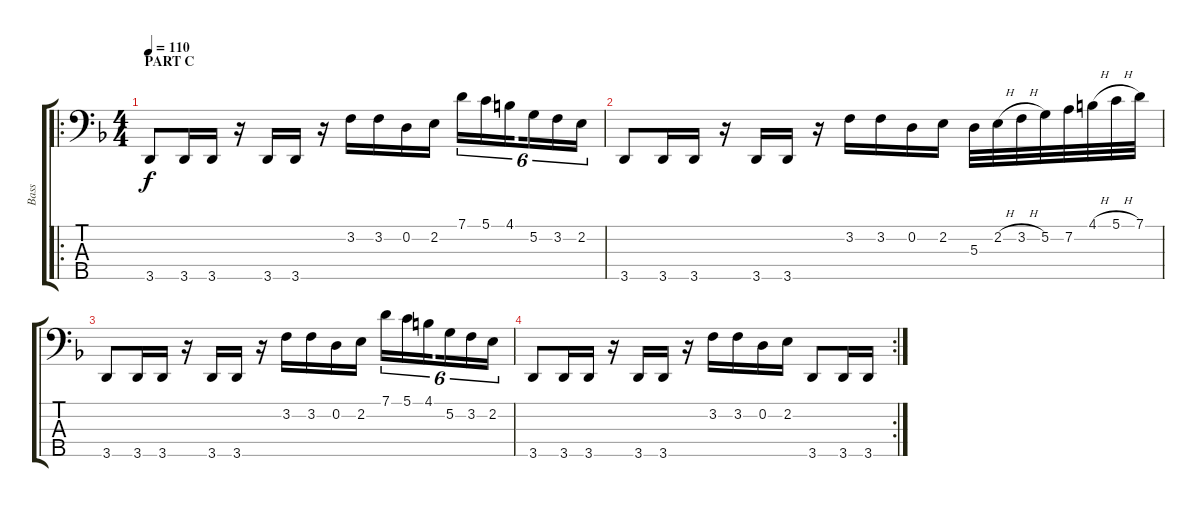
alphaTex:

\track ("Bass" "Bass") {instrument electricbasspick}
\staff {score tabs}
\tuning (G2 D2 A1 E1 B0) {hide}
\ro
\ts (4 4)
\section ("" "PART C")
\tempo 110
\clef f4
\ks f
3.5.8{dy f instrument electricbasspick} 3.5.16 3.5.16 r.16 3.5.16 3.5.16 r.16 3.2.16 3.2.16 0.2.16 2.2.16 7.1.16{tu (6 4)} 5.1.16{tu (6 4)} 4.1.16{tu (6 4) beam splitsecondary} 5.2.16{tu (6 4)} 3.2.16{tu (6 4)} 2.2.16{tu (6 4)} |
3.5.8 3.5.16 3.5.16 r.16 3.5.16 3.5.16 r.16 3.2.16 3.2.16 0.2.16 2.2.16 5.3.32 2.2{h}.32 3.2{h}.32 5.2.32 7.2.32 4.1{h}.32 5.1{h}.32 7.1.32 |
3.5.8 3.5.16 3.5.16 r.16 3.5.16 3.5.16 r.16 3.2.16 3.2.16 0.2.16 2.2.16 7.1.16{tu (6 4)} 5.1.16{tu (6 4)} 4.1.16{tu (6 4) beam splitsecondary} 5.2.16{tu (6 4)} 3.2.16{tu (6 4)} 2.2.16{tu (6 4)} |
\rc 2
3.5.8 3.5.16 3.5.16 r.16 3.5.16 3.5.16 r.16 3.2.16 3.2.16 0.2.16 2.2.16 3.5.8 3.5.16 3.5.16
